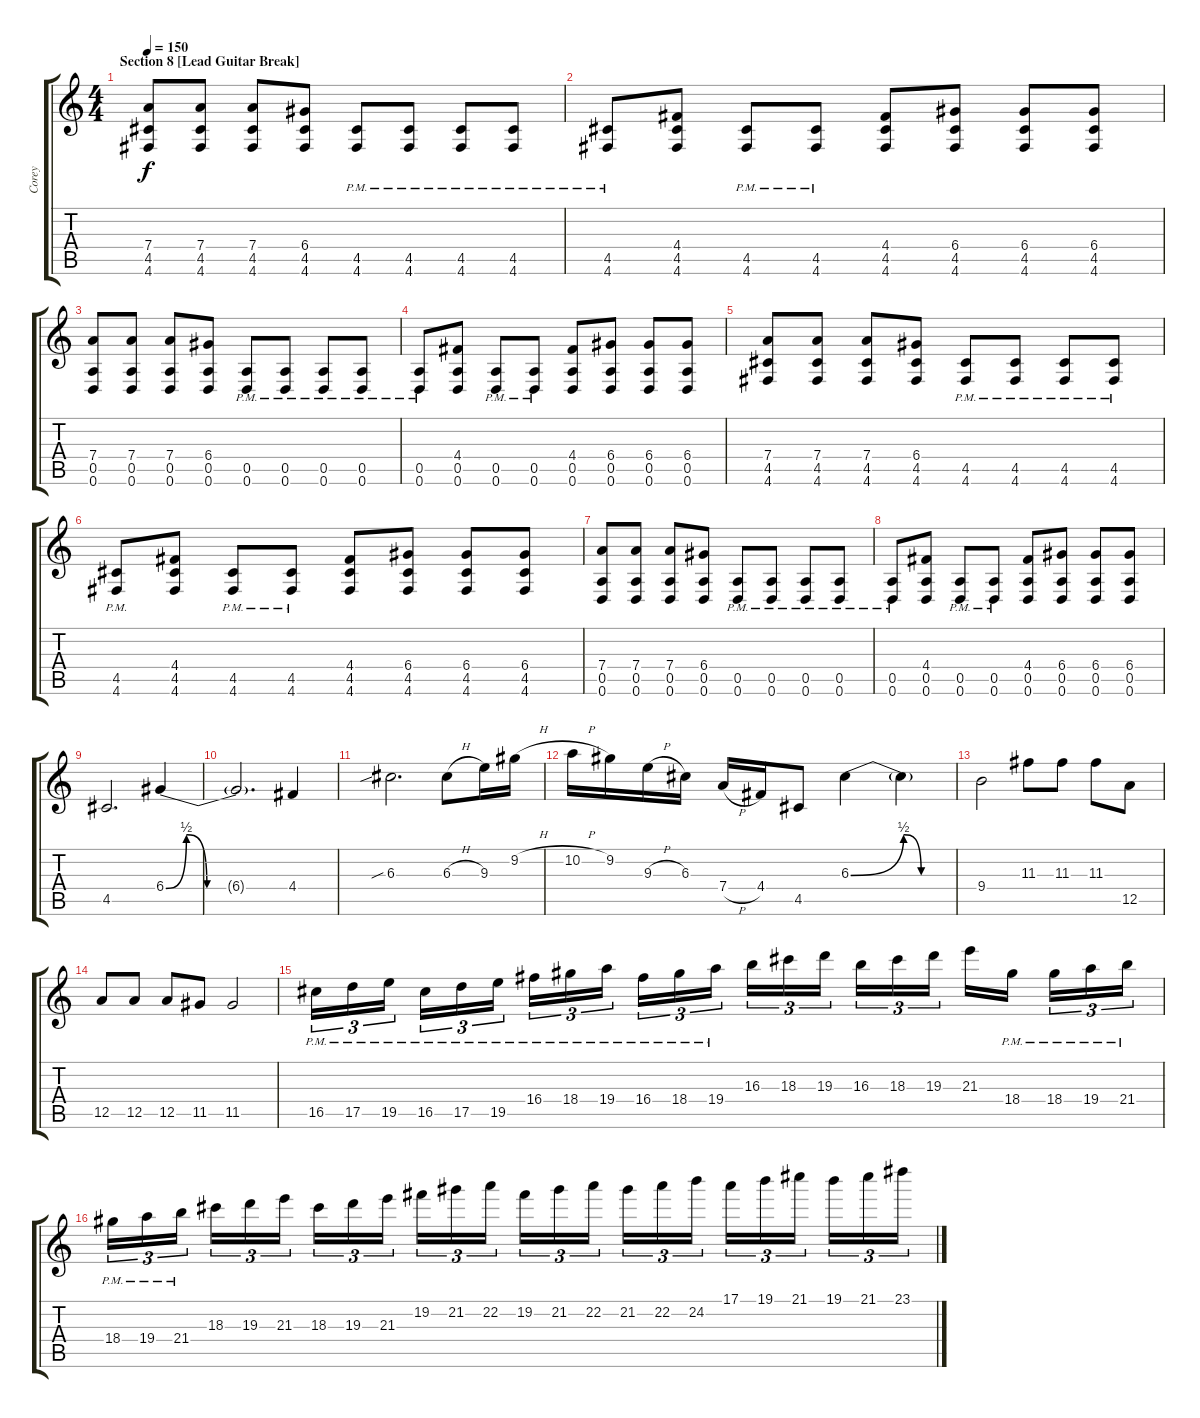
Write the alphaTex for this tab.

\track ("Corey" "Corey") {instrument distortionguitar}
\staff {score tabs}
\tuning (E4 B3 G3 D3 A2 D2) {hide}
\ts (4 4)
\section ("" "Section 8 [Lead Guitar Break]")
\tempo 150
\clef g2
\ks c
(7.4 4.5 4.6).8{dy f} (7.4 4.5 4.6).8 (7.4 4.5 4.6).8 (6.4 4.5 4.6).8 (4.5{pm} 4.6{pm}).8 (4.5{pm} 4.6{pm}).8 (4.5{pm} 4.6{pm}).8 (4.5{pm} 4.6{pm}).8 |
(4.5{pm} 4.6{pm}).8 (4.4 4.5 4.6).8 (4.5{pm} 4.6{pm}).8 (4.5{pm} 4.6{pm}).8 (4.4 4.5 4.6).8 (6.4 4.5 4.6).8 (6.4 4.5 4.6).8 (6.4 4.5 4.6).8 |
(7.4 0.5 0.6).8 (7.4 0.5 0.6).8 (7.4 0.5 0.6).8 (6.4 0.5 0.6).8 (0.5{pm} 0.6{pm}).8 (0.5{pm} 0.6{pm}).8 (0.5{pm} 0.6{pm}).8 (0.5{pm} 0.6{pm}).8 |
(0.5{pm} 0.6{pm}).8 (4.4 0.5 0.6).8 (0.5{pm} 0.6{pm}).8 (0.5{pm} 0.6{pm}).8 (4.4 0.5 0.6).8 (6.4 0.5 0.6).8 (6.4 0.5 0.6).8 (6.4 0.5 0.6).8 |
(7.4 4.5 4.6).8 (7.4 4.5 4.6).8 (7.4 4.5 4.6).8 (6.4 4.5 4.6).8 (4.5{pm} 4.6{pm}).8 (4.5{pm} 4.6{pm}).8 (4.5{pm} 4.6{pm}).8 (4.5{pm} 4.6{pm}).8 |
(4.5{pm} 4.6{pm}).8 (4.4 4.5 4.6).8 (4.5{pm} 4.6{pm}).8 (4.5{pm} 4.6{pm}).8 (4.4 4.5 4.6).8 (6.4 4.5 4.6).8 (6.4 4.5 4.6).8 (6.4 4.5 4.6).8 |
(7.4 0.5 0.6).8 (7.4 0.5 0.6).8 (7.4 0.5 0.6).8 (6.4 0.5 0.6).8 (0.5{pm} 0.6{pm}).8 (0.5{pm} 0.6{pm}).8 (0.5{pm} 0.6{pm}).8 (0.5{pm} 0.6{pm}).8 |
(0.5{pm} 0.6{pm}).8 (4.4 0.5 0.6).8 (0.5{pm} 0.6{pm}).8 (0.5{pm} 0.6{pm}).8 (4.4 0.5 0.6).8 (6.4 0.5 0.6).8 (6.4 0.5 0.6).8 (6.4 0.5 0.6).8 |
4.5.2{d} 6.4{be (custom 0 0 10 2 20 0 30 0 60 0)}.4 |
6.4{t}.2{d} 4.4.4 |
6.3{sib}.2{d} 6.3{h}.8 9.3.16 9.2{h}.16 |
10.2{h}.16 9.2.16 9.3{h}.16 6.3.16 7.4{h}.16 4.4.16 4.5.8 6.3{be (custom 0 0 30 2 40 0 60 0)}.4 6.3{t}.4 |
9.4.2 11.3.8 11.3.8 11.3.8 12.5.8 |
12.5.8 12.5.8 12.5.8 11.5.8 11.5.2 |
16.5{pm}.16{tu (3 2)} 17.5{pm}.16{tu (3 2)} 19.5{pm}.16{tu (3 2) beam splitsecondary} 16.5{pm}.16{tu (3 2)} 17.5{pm}.16{tu (3 2)} 19.5{pm}.16{tu (3 2)} 16.4{pm}.16{tu (3 2)} 18.4{pm}.16{tu (3 2)} 19.4{pm}.16{tu (3 2) beam splitsecondary} 16.4{pm}.16{tu (3 2)} 18.4{pm}.16{tu (3 2)} 19.4{pm}.16{tu (3 2)} 16.3.16{tu (3 2)} 18.3.16{tu (3 2)} 19.3.16{tu (3 2) beam splitsecondary} 16.3.16{tu (3 2)} 18.3.16{tu (3 2)} 19.3.16{tu (3 2)} 21.3.16 18.4{pm}.16{beam splitsecondary} 18.4{pm}.16{tu (3 2)} 19.4{pm}.16{tu (3 2)} 21.4{pm}.16{tu (3 2)} |
18.4{pm}.16{tu (3 2)} 19.4{pm}.16{tu (3 2)} 21.4{pm}.16{tu (3 2) beam splitsecondary} 18.3.16{tu (3 2)} 19.3.16{tu (3 2)} 21.3.16{tu (3 2)} 18.3.16{tu (3 2)} 19.3.16{tu (3 2)} 21.3.16{tu (3 2) beam splitsecondary} 19.2.16{tu (3 2)} 21.2.16{tu (3 2)} 22.2.16{tu (3 2)} 19.2.16{tu (3 2)} 21.2.16{tu (3 2)} 22.2.16{tu (3 2) beam splitsecondary} 21.2.16{tu (3 2)} 22.2.16{tu (3 2)} 24.2.16{tu (3 2)} 17.1.16{tu (3 2)} 19.1.16{tu (3 2)} 21.1.16{tu (3 2) beam splitsecondary} 19.1.16{tu (3 2)} 21.1.16{tu (3 2)} 23.1.16{tu (3 2)}
